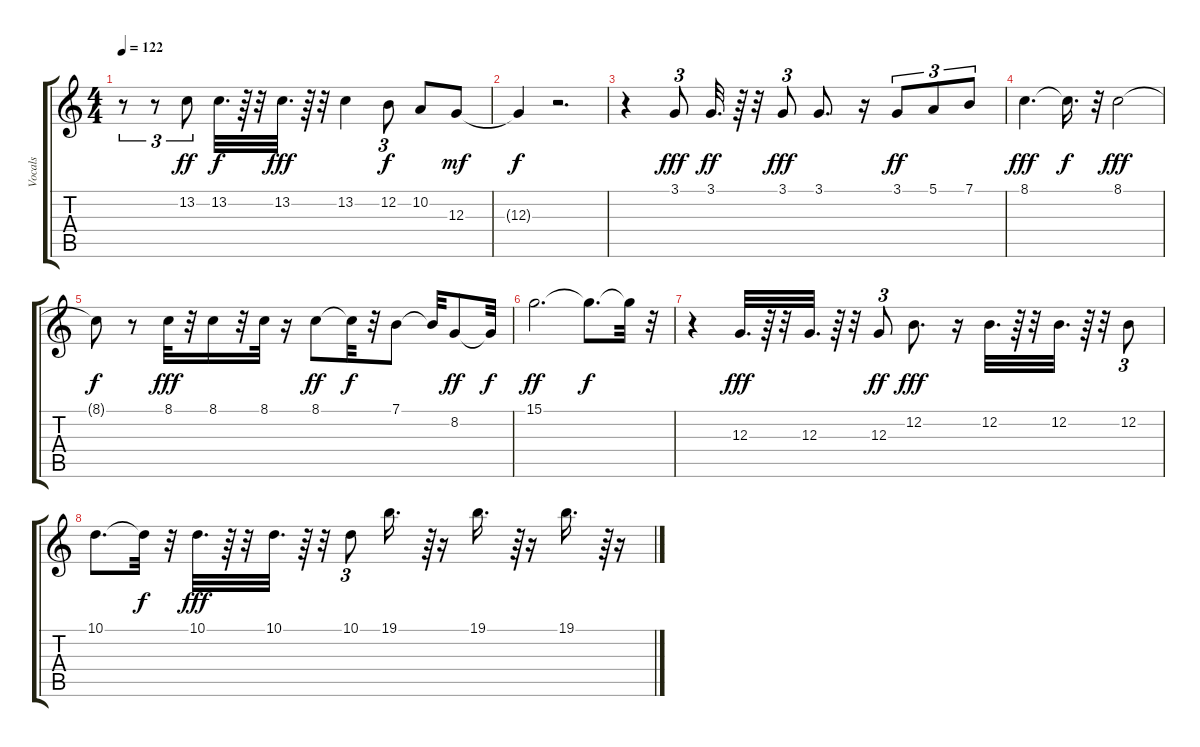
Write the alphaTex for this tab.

\track ("Vocals" "Vocals") {instrument synthbrass1}
\staff {score tabs}
\tuning (E4 B3 G3 D3 A2 E2) {hide}
\ts (4 4)
\tempo 122
\clef g2
\ks c
r.8{tu (3 2) dy ff} r.8{tu (3 2)} 13.2.8{tu (3 2)} 13.2.32{d dy f} r.64 r.32 13.2.32{d dy fff} r.64 r.32 13.2.4 12.2.8{tu (3 2) dy f} 10.2.8 12.3.8{dy mf} |
12.3{t}.4{dy f} r.2{d} |
r.4 3.1.8{tu (3 2) dy fff} 3.1.32{d dy ff} r.64 r.32 3.1.8{tu (3 2) dy fff} 3.1.8{d} r.16 3.1.8{tu (3 2) dy ff} 5.1.8{tu (3 2)} 7.1.8{tu (3 2)} |
8.1.4{d dy fff} 8.1{t}.16{d dy f} r.32 8.1.2{dy fff} |
8.1{t}.8{dy f} r.8 8.1.32{dy fff} r.32 8.1.16 r.32 8.1.32 r.16 8.1.8{dy ff} 8.1{t}.32{dy f} r.32 7.1.8 7.1{t}.32 8.2.8{dy ff} 8.2{t}.32{dy f} |
15.1.2{d dy ff} 15.1{t}.8{d dy f} 15.1{t}.32 r.32 |
r.4 12.3.32{d dy fff} r.64 r.32 12.3.32{d} r.64 r.32 12.3.8{tu (3 2) dy ff} 12.2.8{d dy fff} r.16 12.2.32{d} r.64 r.32 12.2.32{d} r.64 r.32 12.2.8{tu (3 2)} |
10.1.8{d} 10.1{t}.32{dy f} r.32 10.1.32{d dy fff} r.64 r.32 10.1.32{d} r.64 r.32 10.1.8{tu (3 2)} 19.1.16{d} r.64{tu (3 2)} r.16 19.1.16{d} r.64{tu (3 2)} r.16 19.1.16{d} r.64{tu (3 2)} r.16
